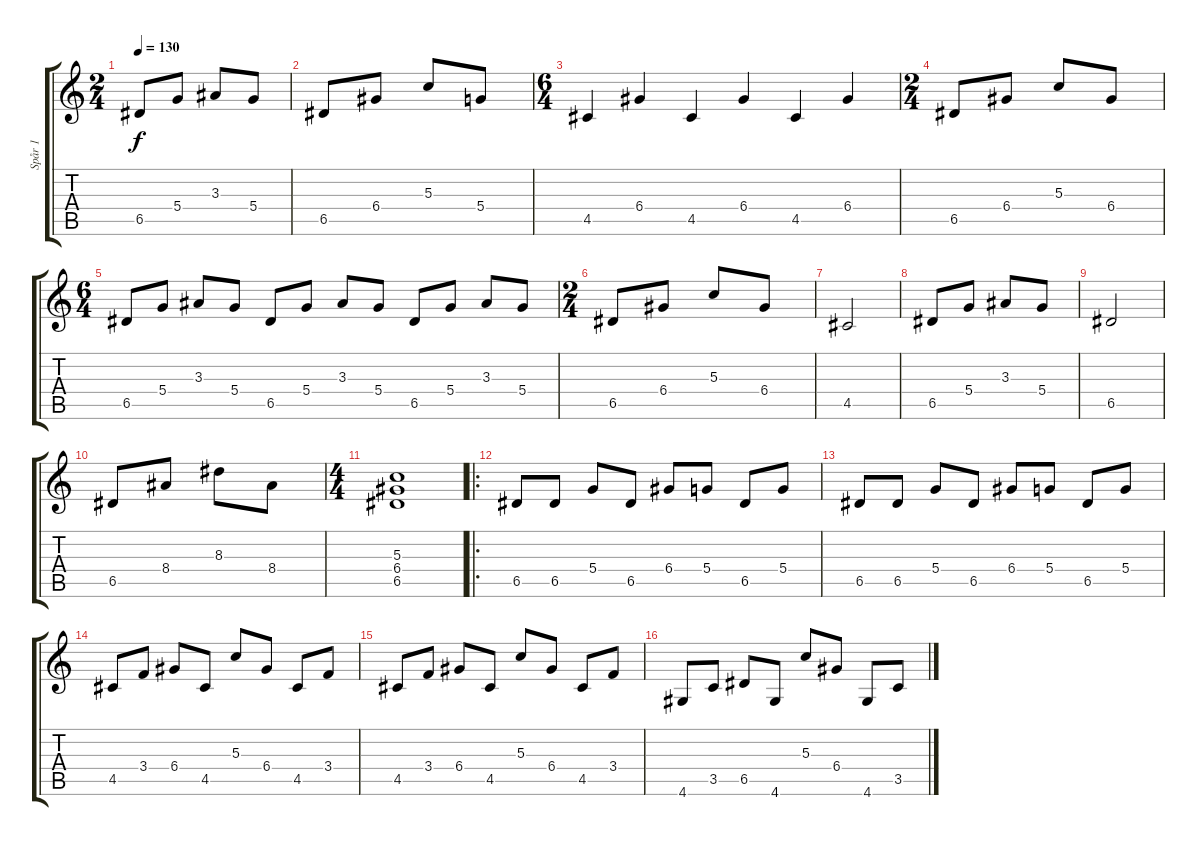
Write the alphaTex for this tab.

\track ("Spår 1" "Spår 1") {instrument overdrivenguitar}
\staff {score tabs}
\tuning (E4 B3 G3 D3 A2 E2) {hide}
\ts (2 4)
\tempo 130
\clef g2
\ks c
6.5.8{dy f} 5.4.8 3.3.8 5.4.8 |
6.5.8 6.4.8 5.3.8 5.4.8 |
\ts (6 4)
4.5.4 6.4.4 4.5.4 6.4.4 4.5.4 6.4.4 |
\ts (2 4)
6.5.8 6.4.8 5.3.8 6.4.8 |
\ts (6 4)
6.5.8 5.4.8 3.3.8 5.4.8 6.5.8 5.4.8 3.3.8 5.4.8 6.5.8 5.4.8 3.3.8 5.4.8 |
\ts (2 4)
6.5.8 6.4.8 5.3.8 6.4.8 |
4.5.2 |
6.5.8 5.4.8 3.3.8 5.4.8 |
6.5.2 |
6.5.8 8.4.8 8.3.8 8.4.8 |
\ts (4 4)
(5.3 6.4 6.5).1 |
\ro
6.5.8 6.5.8 5.4.8 6.5.8 6.4.8 5.4.8 6.5.8 5.4.8 |
6.5.8 6.5.8 5.4.8 6.5.8 6.4.8 5.4.8 6.5.8 5.4.8 |
4.5.8 3.4.8 6.4.8 4.5.8 5.3.8 6.4.8 4.5.8 3.4.8 |
4.5.8 3.4.8 6.4.8 4.5.8 5.3.8 6.4.8 4.5.8 3.4.8 |
4.6.8 3.5.8 6.5.8 4.6.8 5.3.8 6.4.8 4.6.8 3.5.8
